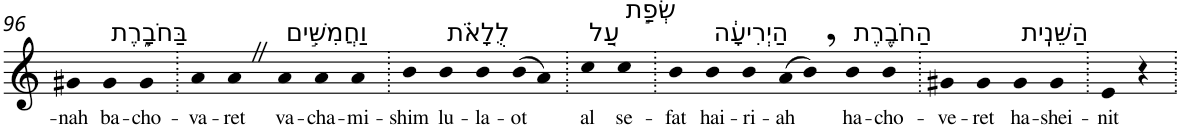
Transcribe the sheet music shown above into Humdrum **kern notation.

**kern	**text
*part1	*part1
*staff1	*staff1
*I"Piano	*
*I'Pno	*
!!LO:PB:g=z
*clefG2	*
*k[]	*
=96	=96
!	!LO:LY:b
4g#X	-nah
!LO:TX:a:t=בַּחֹבָ֑רֶת	!
!	!LO:LY:b
4g#	ba-
!	!LO:LY:b
4g#	-cho-
=97.	=97.
!	!LO:LY:b
4a	-va-
!	!LO:LY:b
4aZ	-ret
!LO:TX:a:t=וַחֲמִשִּׁ֣ים	!
!	!LO:LY:b
4a	va-
!	!LO:LY:b
4a	-cha-
!	!LO:LY:b
4a	-mi-
=98.	=98.
!	!LO:LY:b
4b	-shim
!LO:TX:a:t=לֻלָאֹ֗ת	!
!	!LO:LY:b
4b	lu-
!	!LO:LY:b
4b	-la-
!	!LO:LY:b
(8b	-ot
8a)	.
=99.	=99.
!LO:TX:a:t=עַ֚ל	!
!	!LO:LY:b
4cc	al
!LO:TX:a:t=שְׂפַ֣ת	!
!	!LO:LY:b
4cc	se-
=100.	=100.
!	!LO:LY:b
4b	-fat
!LO:TX:a:t=הַיְרִיעָ֔ה	!
!	!LO:LY:b
4b	hai-
!	!LO:LY:b
4b	-ri-
!	!LO:LY:b
(8a	-ah
8b,)	.
!LO:TX:a:t=הַחֹבֶ֖רֶת	!
!	!LO:LY:b
4b	ha-
!	!LO:LY:b
4b	-cho-
=101.	=101.
!	!LO:LY:b
4g#X	-ve-
!	!LO:LY:b
4g#	-ret
!LO:TX:a:t=הַשֵּׁנִֽית	!
!	!LO:LY:b
4g#	ha-
!	!LO:LY:b
4g#	-shei-
=102.	=102.
!	!LO:LY:b
4e	-nit
4r	.
=.	=.
*-	*-
